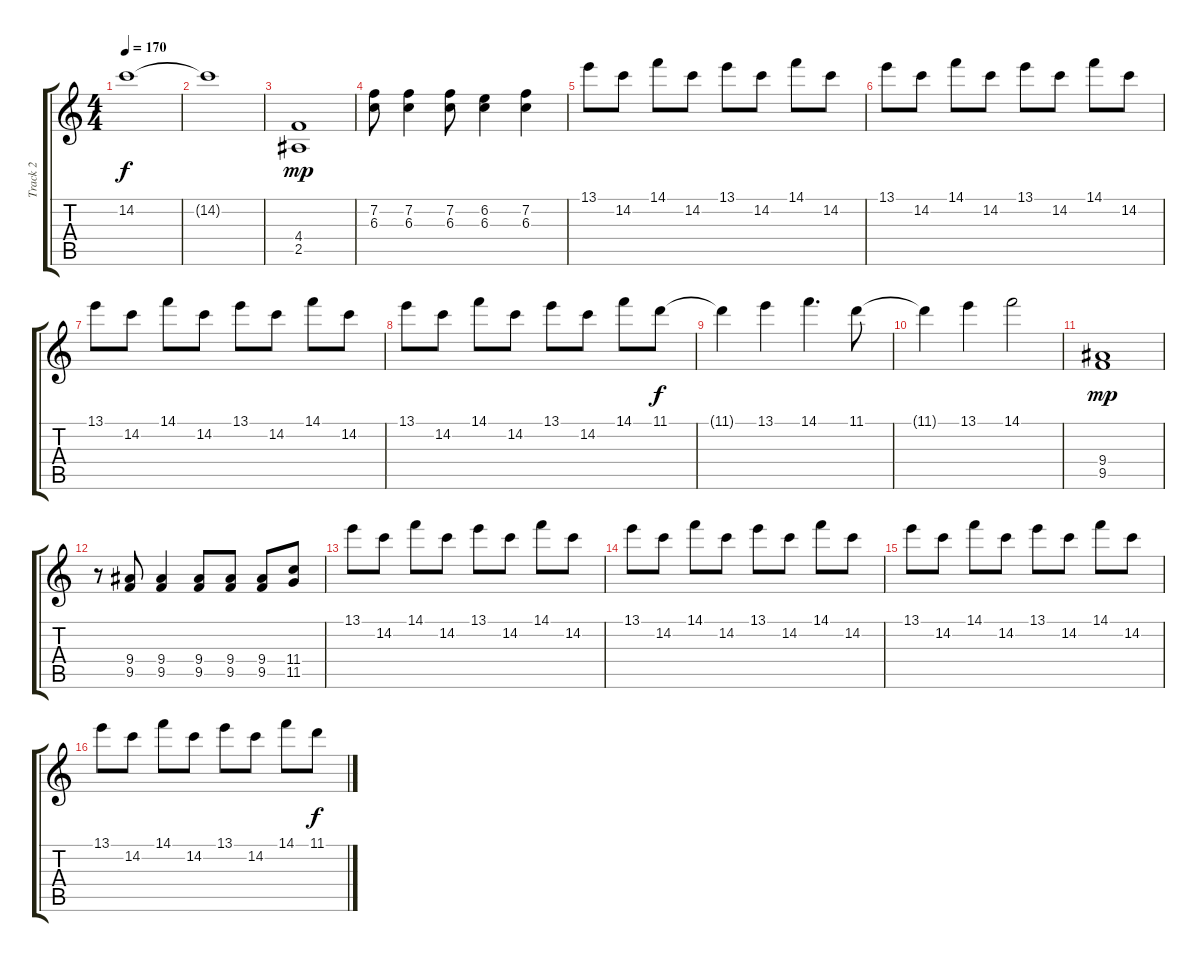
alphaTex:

\track ("Track 2" "Track 2") {instrument overdrivenguitar}
\staff {score tabs}
\tuning (Eb4 Bb3 Gb3 Db3 Ab2 Eb2) {hide}
\ts (4 4)
\tempo 170
\clef g2
\ks c
14.2.1{dy f} |
14.2{t}.1 |
(4.4 2.5).1{dy mp} |
(7.2 6.3).8 (7.2 6.3).4 (7.2 6.3).8 (6.2 6.3).4 (7.2 6.3).4 |
13.1.8 14.2.8 14.1.8 14.2.8 13.1.8 14.2.8 14.1.8 14.2.8 |
13.1.8 14.2.8 14.1.8 14.2.8 13.1.8 14.2.8 14.1.8 14.2.8 |
13.1.8 14.2.8 14.1.8 14.2.8 13.1.8 14.2.8 14.1.8 14.2.8 |
13.1.8 14.2.8 14.1.8 14.2.8 13.1.8 14.2.8 14.1.8 11.1.8{dy f} |
11.1{t}.4 13.1.4 14.1.4{d} 11.1.8 |
11.1{t}.4 13.1.4 14.1.2 |
(9.4 9.5).1{dy mp} |
r.8 (9.4 9.5).8 (9.4 9.5).4 (9.4 9.5).8 (9.4 9.5).8 (9.4 9.5).8 (11.4 11.5).8 |
13.1.8 14.2.8 14.1.8 14.2.8 13.1.8 14.2.8 14.1.8 14.2.8 |
13.1.8 14.2.8 14.1.8 14.2.8 13.1.8 14.2.8 14.1.8 14.2.8 |
13.1.8 14.2.8 14.1.8 14.2.8 13.1.8 14.2.8 14.1.8 14.2.8 |
13.1.8 14.2.8 14.1.8 14.2.8 13.1.8 14.2.8 14.1.8 11.1.8{dy f}
